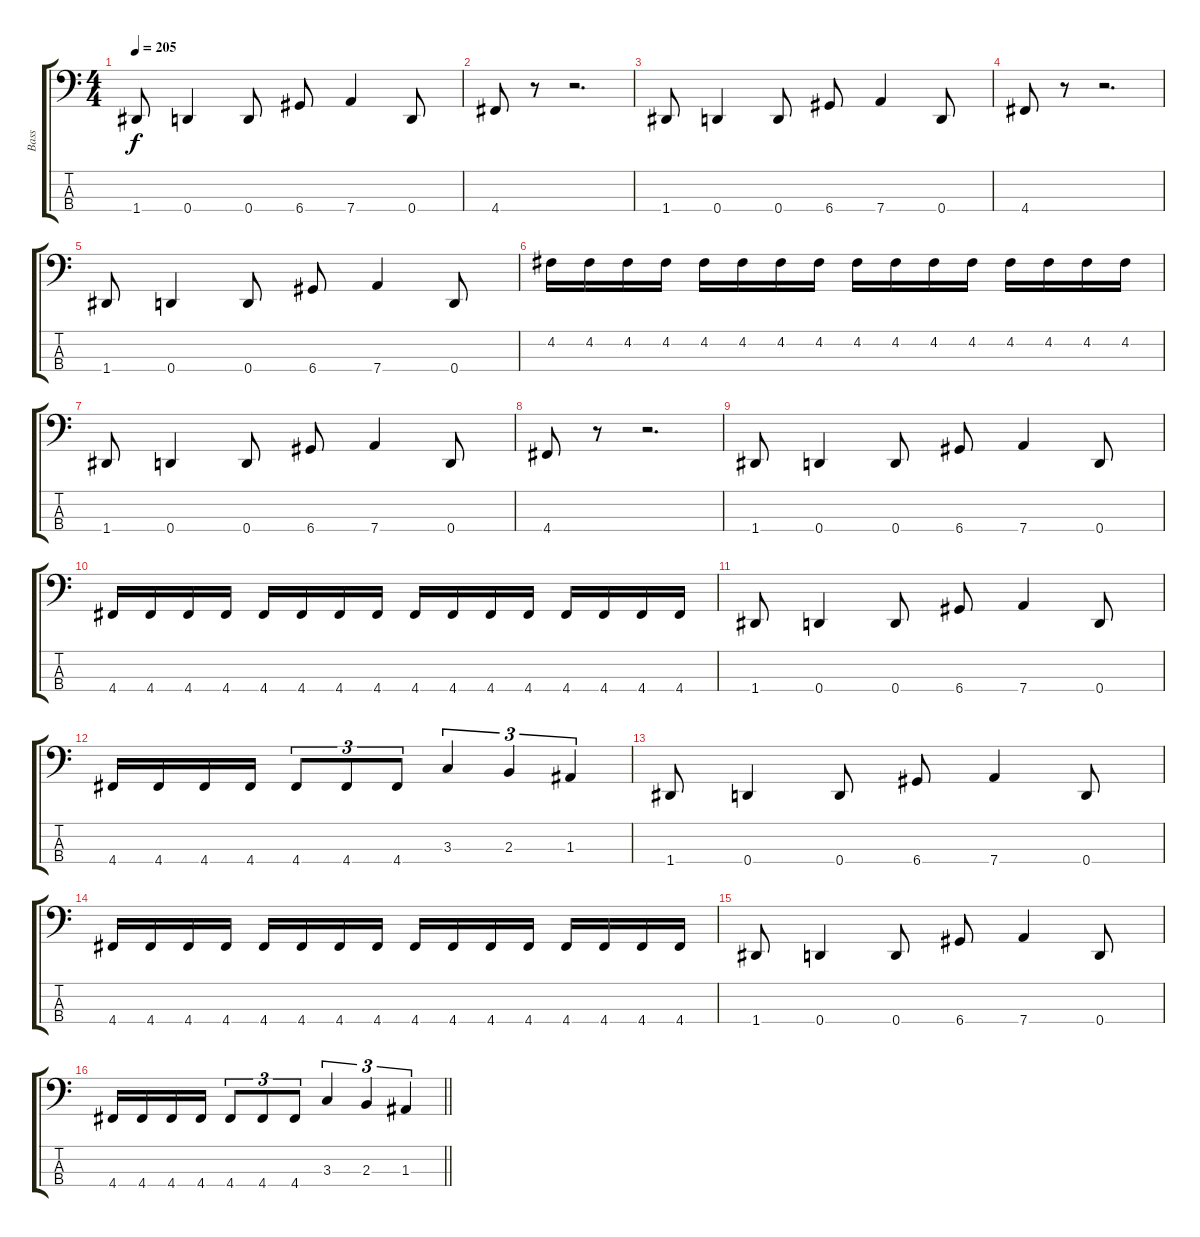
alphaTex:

\track ("Bass" "Bass") {instrument electricbasspick}
\staff {score tabs}
\tuning (G2 D2 A1 D1) {hide}
\ts (4 4)
\tempo 205
\clef f4
\ks c
1.4.8{dy f instrument electricbasspick} 0.4.4 0.4.8 6.4.8 7.4.4 0.4.8 |
4.4.8 r.8 r.2{d} |
1.4.8 0.4.4 0.4.8 6.4.8 7.4.4 0.4.8 |
4.4.8 r.8 r.2{d} |
1.4.8 0.4.4 0.4.8 6.4.8 7.4.4 0.4.8 |
4.2.16 4.2.16 4.2.16 4.2.16 4.2.16 4.2.16 4.2.16 4.2.16 4.2.16 4.2.16 4.2.16 4.2.16 4.2.16 4.2.16 4.2.16 4.2.16 |
1.4.8 0.4.4 0.4.8 6.4.8 7.4.4 0.4.8 |
4.4.8 r.8 r.2{d} |
1.4.8 0.4.4 0.4.8 6.4.8 7.4.4 0.4.8 |
4.4.16 4.4.16 4.4.16 4.4.16 4.4.16 4.4.16 4.4.16 4.4.16 4.4.16 4.4.16 4.4.16 4.4.16 4.4.16 4.4.16 4.4.16 4.4.16 |
1.4.8 0.4.4 0.4.8 6.4.8 7.4.4 0.4.8 |
4.4.16 4.4.16 4.4.16 4.4.16 4.4.8{tu (3 2)} 4.4.8{tu (3 2)} 4.4.8{tu (3 2)} 3.3.4{tu (3 2)} 2.3.4{tu (3 2)} 1.3.4{tu (3 2)} |
1.4.8 0.4.4 0.4.8 6.4.8 7.4.4 0.4.8 |
4.4.16 4.4.16 4.4.16 4.4.16 4.4.16 4.4.16 4.4.16 4.4.16 4.4.16 4.4.16 4.4.16 4.4.16 4.4.16 4.4.16 4.4.16 4.4.16 |
1.4.8 0.4.4 0.4.8 6.4.8 7.4.4 0.4.8 |
\barLineRight lightlight
4.4.16 4.4.16 4.4.16 4.4.16 4.4.8{tu (3 2)} 4.4.8{tu (3 2)} 4.4.8{tu (3 2)} 3.3.4{tu (3 2)} 2.3.4{tu (3 2)} 1.3.4{tu (3 2)}
